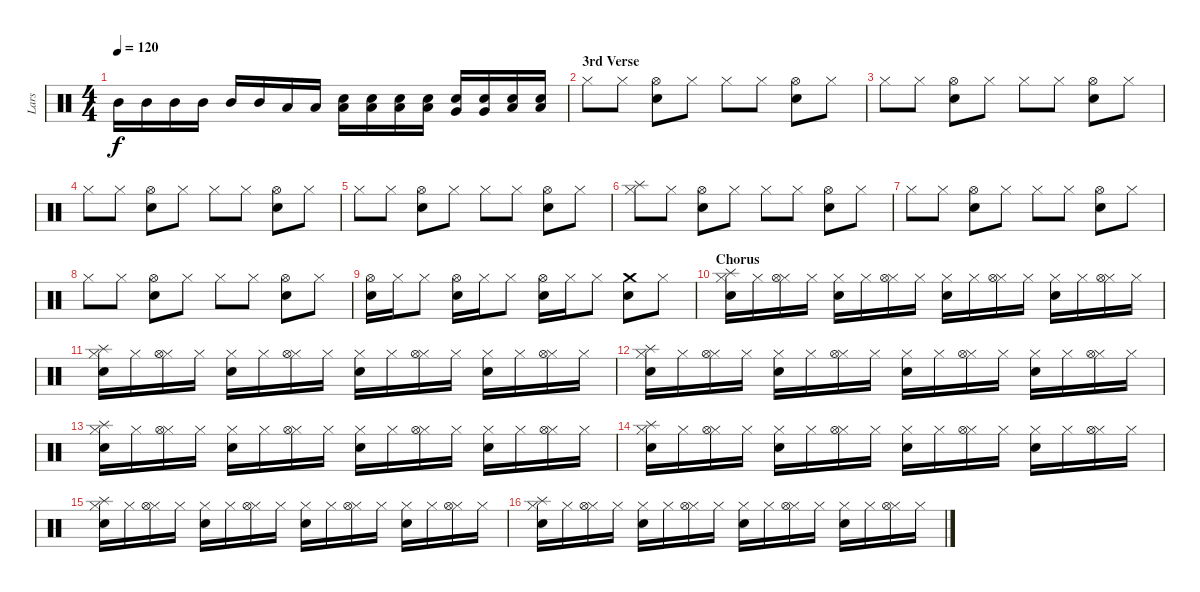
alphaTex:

\track ("Lars" "Lars") {instrument percussion}
\staff {score}
\articulation defaults
\ts (4 4)
\tempo 120
\clef neutral
\ks c "Mid Tom (hit)".16{dy f} "Mid Tom (hit)".16 "Mid Tom (hit)".16 "Mid Tom (hit)".16 "Mid Tom (hit)".16 "Mid Tom (hit)".16 "Low Tom (hit)".16 "Low Tom (hit)".16
("Low Tom (hit)" "Snare (hit) 2").16 ("Low Tom (hit)" "Snare (hit) 2").16 ("Low Tom (hit)" "Snare (hit) 2").16 ("Low Tom (hit)" "Snare (hit) 2").16 ("Very Low Tom (hit)" "Snare (hit) 2").16 ("Very Low Tom (hit)" "Snare (hit) 2").16 ("Low Floor Tom (hit)" "Snare (hit) 2").16 ("Low Floor Tom (hit)" "Snare (hit) 2").16 |
\section ("" "3rd Verse")
"Hi-Hat (closed)".8 "Hi-Hat (closed)".8 ("Snare (hit) 2" "Hi-Hat (open)").8 "Hi-Hat (closed)".8 "Hi-Hat (closed)".8 "Hi-Hat (closed)".8 ("Snare (hit) 2" "Hi-Hat (open)").8 "Hi-Hat (closed)".8 |
"Hi-Hat (closed)".8 "Hi-Hat (closed)".8 ("Snare (hit) 2" "Hi-Hat (open)").8 "Hi-Hat (closed)".8 "Hi-Hat (closed)".8 "Hi-Hat (closed)".8 ("Snare (hit) 2" "Hi-Hat (open)").8 "Hi-Hat (closed)".8 |
"Hi-Hat (closed)".8 "Hi-Hat (closed)".8 ("Snare (hit) 2" "Hi-Hat (open)").8 "Hi-Hat (closed)".8 "Hi-Hat (closed)".8 "Hi-Hat (closed)".8 ("Snare (hit) 2" "Hi-Hat (open)").8 "Hi-Hat (closed)".8 |
"Hi-Hat (closed)".8 "Hi-Hat (closed)".8 ("Snare (hit) 2" "Hi-Hat (open)").8 "Hi-Hat (closed)".8 "Hi-Hat (closed)".8 "Hi-Hat (closed)".8 ("Snare (hit) 2" "Hi-Hat (open)").8 "Hi-Hat (closed)".8 |
("Splash (hit)" "Hi-Hat (closed)").8 "Hi-Hat (closed)".8 ("Snare (hit) 2" "Hi-Hat (open)").8 "Hi-Hat (closed)".8 "Hi-Hat (closed)".8 "Hi-Hat (closed)".8 ("Snare (hit) 2" "Hi-Hat (open)").8 "Hi-Hat (closed)".8 |
"Hi-Hat (closed)".8 "Hi-Hat (closed)".8 ("Snare (hit) 2" "Hi-Hat (open)").8 "Hi-Hat (closed)".8 "Hi-Hat (closed)".8 "Hi-Hat (closed)".8 ("Snare (hit) 2" "Hi-Hat (open)").8 "Hi-Hat (closed)".8 |
"Hi-Hat (closed)".8 "Hi-Hat (closed)".8 ("Snare (hit) 2" "Hi-Hat (open)").8 "Hi-Hat (closed)".8 "Hi-Hat (closed)".8 "Hi-Hat (closed)".8 ("Snare (hit) 2" "Hi-Hat (open)").8 "Hi-Hat (closed)".8 |
("Snare (hit) 2" "Hi-Hat (open)").16 "Hi-Hat (closed)".16 "Hi-Hat (closed)".8 ("Snare (hit) 2" "Hi-Hat (open)").16 "Hi-Hat (closed)".16 "Hi-Hat (closed)".8 ("Snare (hit) 2" "Hi-Hat (open)").16 "Hi-Hat (closed)".16 "Hi-Hat (closed)".8 ("Snare (hit) 2" "Crash medium (hit)").8 "Hi-Hat (closed)".8 |
\section ("" "Chorus")
("Hi-Hat (closed)" "Snare (hit) 2" "Splash (hit)").16 "Hi-Hat (closed)".16 ("Hi-Hat (closed)" "Hi-Hat (open)").16 "Hi-Hat (closed)".16 ("Hi-Hat (closed)" "Snare (hit) 2").16 "Hi-Hat (closed)".16 ("Hi-Hat (closed)" "Hi-Hat (open)").16 "Hi-Hat (closed)".16 ("Hi-Hat (closed)" "Snare (hit) 2").16 "Hi-Hat (closed)".16 ("Hi-Hat (closed)" "Hi-Hat (open)").16 "Hi-Hat (closed)".16 ("Hi-Hat (closed)" "Snare (hit) 2").16 "Hi-Hat (closed)".16 ("Hi-Hat (closed)" "Hi-Hat (open)").16 "Hi-Hat (closed)".16 |
("Hi-Hat (closed)" "Snare (hit) 2" "Splash (hit)").16 "Hi-Hat (closed)".16 ("Hi-Hat (closed)" "Hi-Hat (open)").16 "Hi-Hat (closed)".16 ("Hi-Hat (closed)" "Snare (hit) 2").16 "Hi-Hat (closed)".16 ("Hi-Hat (closed)" "Hi-Hat (open)").16 "Hi-Hat (closed)".16 ("Hi-Hat (closed)" "Snare (hit) 2").16 "Hi-Hat (closed)".16 ("Hi-Hat (closed)" "Hi-Hat (open)").16 "Hi-Hat (closed)".16 ("Hi-Hat (closed)" "Snare (hit) 2").16 "Hi-Hat (closed)".16 ("Hi-Hat (closed)" "Hi-Hat (open)").16 "Hi-Hat (closed)".16 |
("Hi-Hat (closed)" "Snare (hit) 2" "Splash (hit)").16 "Hi-Hat (closed)".16 ("Hi-Hat (closed)" "Hi-Hat (open)").16 "Hi-Hat (closed)".16 ("Hi-Hat (closed)" "Snare (hit) 2").16 "Hi-Hat (closed)".16 ("Hi-Hat (closed)" "Hi-Hat (open)").16 "Hi-Hat (closed)".16 ("Hi-Hat (closed)" "Snare (hit) 2").16 "Hi-Hat (closed)".16 ("Hi-Hat (closed)" "Hi-Hat (open)").16 "Hi-Hat (closed)".16 ("Hi-Hat (closed)" "Snare (hit) 2").16 "Hi-Hat (closed)".16 ("Hi-Hat (closed)" "Hi-Hat (open)").16 "Hi-Hat (closed)".16 |
("Hi-Hat (closed)" "Snare (hit) 2" "Splash (hit)").16 "Hi-Hat (closed)".16 ("Hi-Hat (closed)" "Hi-Hat (open)").16 "Hi-Hat (closed)".16 ("Hi-Hat (closed)" "Snare (hit) 2").16 "Hi-Hat (closed)".16 ("Hi-Hat (closed)" "Hi-Hat (open)").16 "Hi-Hat (closed)".16 ("Hi-Hat (closed)" "Snare (hit) 2").16 "Hi-Hat (closed)".16 ("Hi-Hat (closed)" "Hi-Hat (open)").16 "Hi-Hat (closed)".16 ("Hi-Hat (closed)" "Snare (hit) 2").16 "Hi-Hat (closed)".16 ("Hi-Hat (closed)" "Hi-Hat (open)").16 "Hi-Hat (closed)".16 |
("Hi-Hat (closed)" "Snare (hit) 2" "Splash (hit)").16 "Hi-Hat (closed)".16 ("Hi-Hat (closed)" "Hi-Hat (open)").16 "Hi-Hat (closed)".16 ("Hi-Hat (closed)" "Snare (hit) 2").16 "Hi-Hat (closed)".16 ("Hi-Hat (closed)" "Hi-Hat (open)").16 "Hi-Hat (closed)".16 ("Hi-Hat (closed)" "Snare (hit) 2").16 "Hi-Hat (closed)".16 ("Hi-Hat (closed)" "Hi-Hat (open)").16 "Hi-Hat (closed)".16 ("Hi-Hat (closed)" "Snare (hit) 2").16 "Hi-Hat (closed)".16 ("Hi-Hat (closed)" "Hi-Hat (open)").16 "Hi-Hat (closed)".16 |
("Hi-Hat (closed)" "Snare (hit) 2" "Splash (hit)").16 "Hi-Hat (closed)".16 ("Hi-Hat (closed)" "Hi-Hat (open)").16 "Hi-Hat (closed)".16 ("Hi-Hat (closed)" "Snare (hit) 2").16 "Hi-Hat (closed)".16 ("Hi-Hat (closed)" "Hi-Hat (open)").16 "Hi-Hat (closed)".16 ("Hi-Hat (closed)" "Snare (hit) 2").16 "Hi-Hat (closed)".16 ("Hi-Hat (closed)" "Hi-Hat (open)").16 "Hi-Hat (closed)".16 ("Hi-Hat (closed)" "Snare (hit) 2").16 "Hi-Hat (closed)".16 ("Hi-Hat (closed)" "Hi-Hat (open)").16 "Hi-Hat (closed)".16 |
("Hi-Hat (closed)" "Snare (hit) 2" "Splash (hit)").16 "Hi-Hat (closed)".16 ("Hi-Hat (closed)" "Hi-Hat (open)").16 "Hi-Hat (closed)".16 ("Hi-Hat (closed)" "Snare (hit) 2").16 "Hi-Hat (closed)".16 ("Hi-Hat (closed)" "Hi-Hat (open)").16 "Hi-Hat (closed)".16 ("Hi-Hat (closed)" "Snare (hit) 2").16 "Hi-Hat (closed)".16 ("Hi-Hat (closed)" "Hi-Hat (open)").16 "Hi-Hat (closed)".16 ("Hi-Hat (closed)" "Snare (hit) 2").16 "Hi-Hat (closed)".16 ("Hi-Hat (closed)" "Hi-Hat (open)").16 "Hi-Hat (closed)".16
